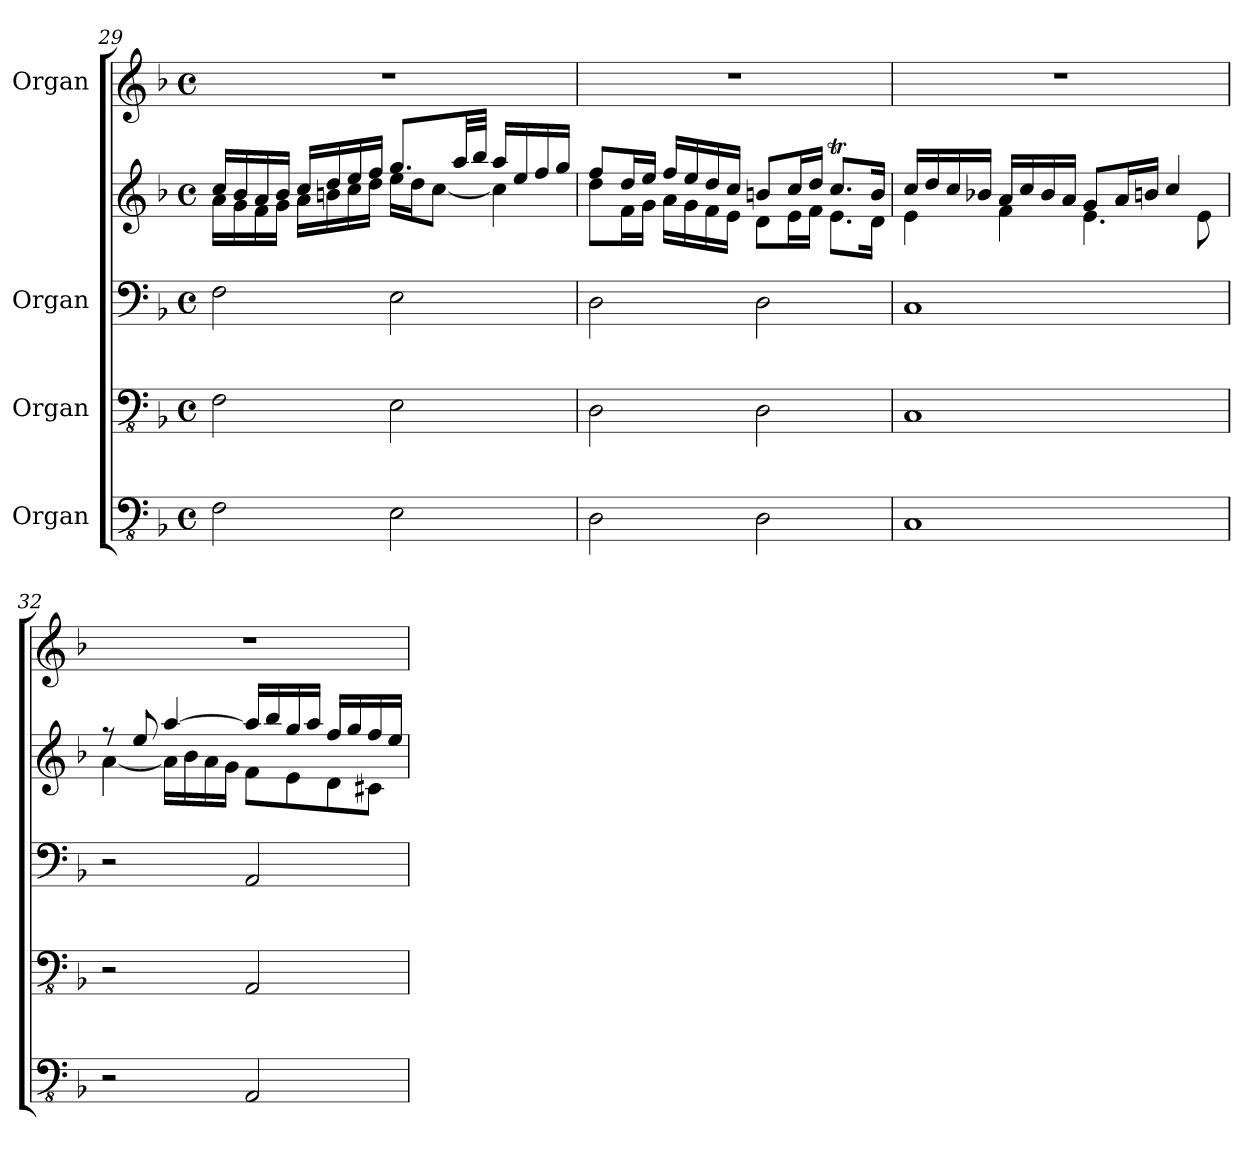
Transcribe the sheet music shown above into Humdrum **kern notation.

**kern	**kern	**kern	**kern	**kern
*part4	*part3	*part2	*part2	*part1
*staff5	*staff4	*staff3	*staff2	*staff1
*I"Organ	*I"Organ	*I"Organ	*	*I"Organ
*clefFv4	*clefFv4	*clefF4	*clefG2	*clefG2
*k[b-]	*k[b-]	*k[b-]	*k[b-]	*k[b-]
*M4/4	*M4/4	*M4/4	*M4/4	*M4/4
*met(c)	*met(c)	*met(c)	*met(c)	*met(c)
=29	=29	=29	=29	=29
*	*	*	*^	*
2FF\	2FF\	2F\	16cc/LL	16a\LL	1r
.	.	.	16b-/	16g\	.
.	.	.	16a/	16f\	.
.	.	.	16b-/JJ	16g\JJ	.
.	.	.	16cc/LL	16a\LL	.
.	.	.	16dd/	16bn\	.
.	.	.	16ee/	16cc\	.
.	.	.	16ff/JJ	16dd\JJ	.
2EE\	2EE\	2E\	8.gg/L	16ee\LL	.
.	.	.	.	16dd\J	.
.	.	.	.	[8cc\J	.
.	.	.	32aa/LL	.	.
.	.	.	32bb-/JJJ	.	.
.	.	.	16aa/LL	4cc\]	.
.	.	.	16ee/	.	.
.	.	.	16ff/	.	.
.	.	.	16gg/JJ	.	.
!!LO:LB:g=z
=30	=30	=30	=30	=30	=30
2DD\	2DD\	2D\	8ff/L	8dd\L	1r
.	.	.	16dd/L	16f\L	.
.	.	.	16ee/JJ	16g\JJ	.
.	.	.	16ff/LL	16a\LL	.
.	.	.	16ee/	16g\	.
.	.	.	16dd/	16f\	.
.	.	.	16cc/JJ	16e\JJ	.
2DD\	2DD\	2D\	8bn/L	8d\L	.
.	.	.	16cc/L	16e\L	.
.	.	.	16dd/JJ	16f\JJ	.
.	.	.	8.ccT/L	8.e\L	.
.	.	.	16b/Jk	16d\Jk	.
=31	=31	=31	=31	=31	=31
1CC	1CC	1C	16cc/LL	4e\	1r
.	.	.	16dd/	.	.
.	.	.	16cc/	.	.
.	.	.	16b-X/JJ	.	.
.	.	.	16a/LL	4f\	.
.	.	.	16cc/	.	.
.	.	.	16b-/	.	.
.	.	.	16a/JJ	.	.
.	.	.	8g/L	4.e\	.
.	.	.	16a/L	.	.
.	.	.	16bn/JJ	.	.
.	.	.	4cc/	.	.
.	.	.	.	8e\	.
=32	=32	=32	=32	=32	=32
2r	2r	2r	8r	[4a\	1r
.	.	.	8ee/	.	.
.	.	.	[4aa/	16a\LL]	.
.	.	.	.	16b-\	.
.	.	.	.	16a\	.
.	.	.	.	16g\JJ	.
2AAA/	2AAA/	2AA/	16aa/LL]	8f\L	.
.	.	.	16bb-/	.	.
.	.	.	16gg/	8e\	.
.	.	.	16aa/JJ	.	.
.	.	.	16ff/LL	8d\	.
.	.	.	16gg/	.	.
.	.	.	16ff/	8c#X\J	.
.	.	.	16ee/JJ	.	.
*	*	*	*v	*v	*
=	=	=	=	=
*-	*-	*-	*-	*-
